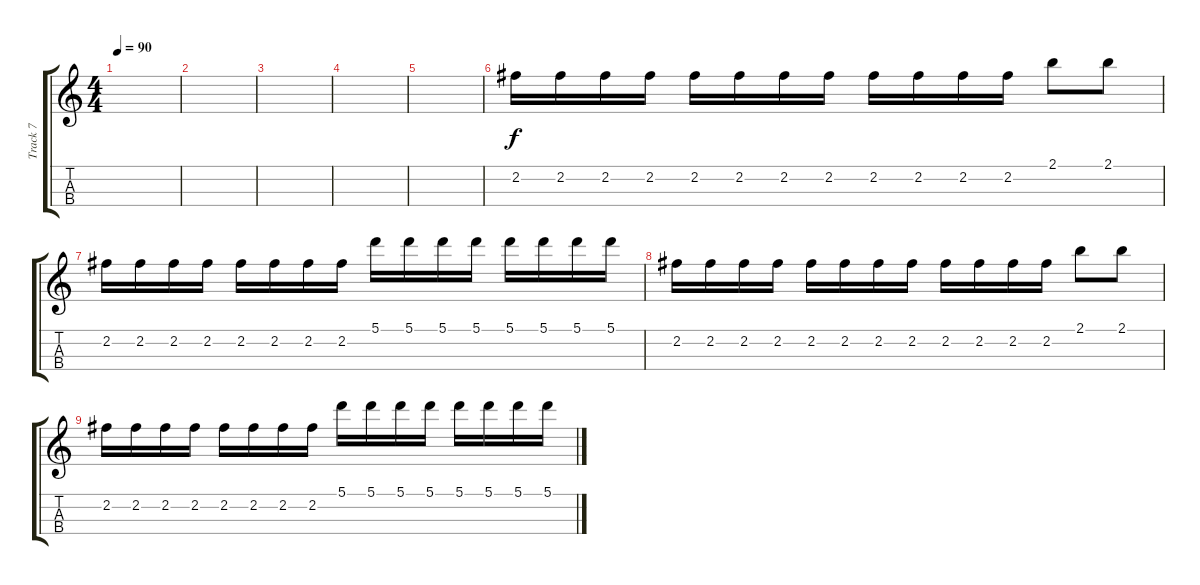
\track ("Track 7" "Track 7") {solo instrument acousticguitarnylon}
\staff {score tabs}
\tuning (A4 E4 C4 G4) {hide}
\ts (4 4)
\tempo 90
\clef g2
\ks c
|
|
|
|
|
2.2.16 2.2.16 2.2.16 2.2.16 2.2.16 2.2.16 2.2.16 2.2.16 2.2.16 2.2.16 2.2.16 2.2.16 2.1.8 2.1.8 |
2.2.16 2.2.16 2.2.16 2.2.16 2.2.16 2.2.16 2.2.16 2.2.16 5.1.16 5.1.16 5.1.16 5.1.16 5.1.16 5.1.16 5.1.16 5.1.16 |
2.2.16 2.2.16 2.2.16 2.2.16 2.2.16 2.2.16 2.2.16 2.2.16 2.2.16 2.2.16 2.2.16 2.2.16 2.1.8 2.1.8 |
2.2.16 2.2.16 2.2.16 2.2.16 2.2.16 2.2.16 2.2.16 2.2.16 5.1.16 5.1.16 5.1.16 5.1.16 5.1.16 5.1.16 5.1.16 5.1.16
